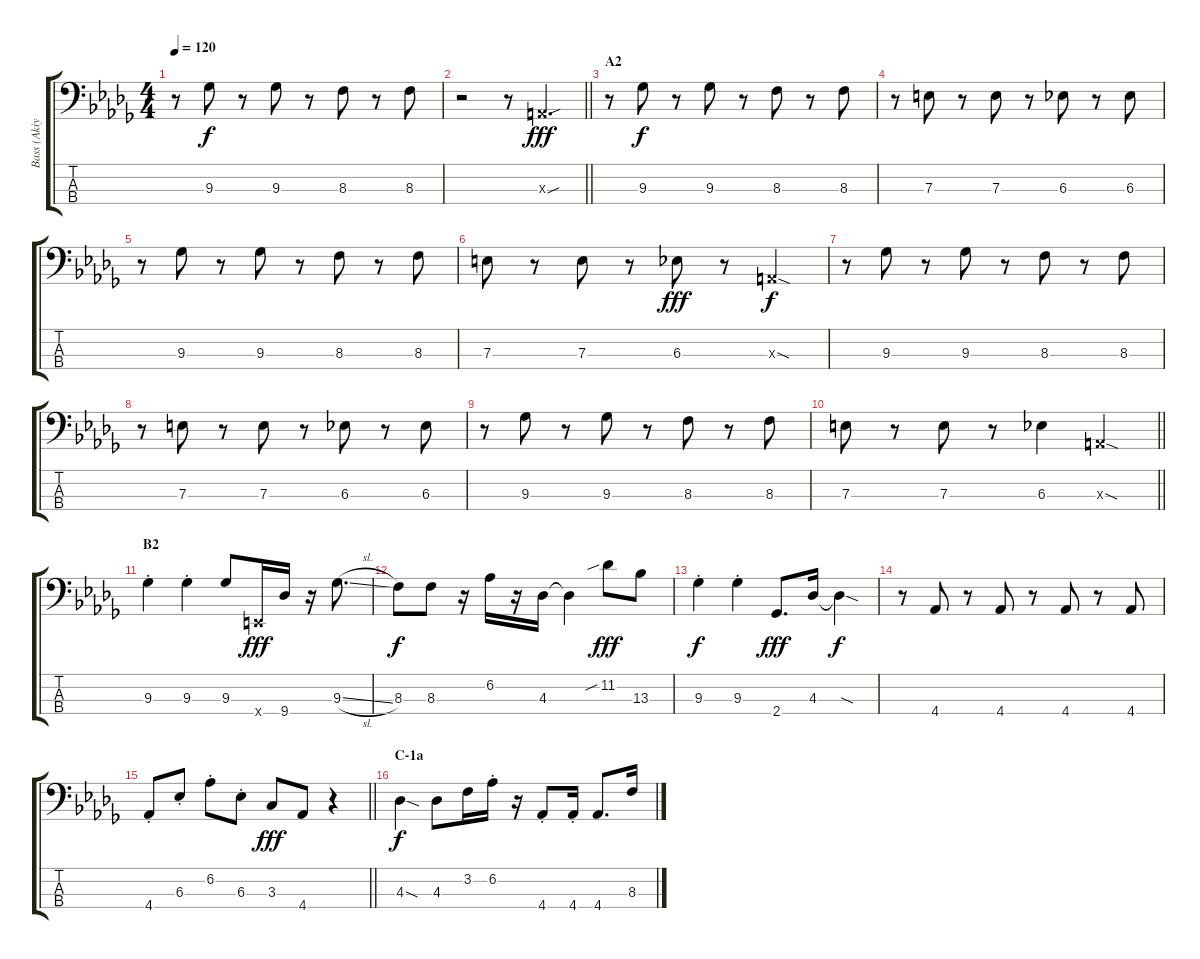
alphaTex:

\track ("Bass (Akiyama Mio)" "Bass (Akiy") {instrument electricbassfinger}
\staff {score tabs}
\tuning (G2 D2 A1 E1) {hide}
\ts (4 4)
\tempo 120
\clef f4
\ks db
r.8{dy f} 9.3.8 r.8 9.3.8 r.8 8.3.8 r.8 8.3.8 |
\barLineRight lightlight
r.2 r.8 0.3{sou x}.4{d dy fff} |
\section ("" "A2")
r.8 9.3.8{dy f} r.8 9.3.8 r.8 8.3.8 r.8 8.3.8 |
r.8 7.3.8 r.8 7.3.8 r.8 6.3.8 r.8 6.3.8 |
r.8 9.3.8 r.8 9.3.8 r.8 8.3.8 r.8 8.3.8 |
7.3.8 r.8 7.3.8 r.8 6.3.8{dy fff} r.8 0.3{sod x}.4{dy f} |
r.8 9.3.8 r.8 9.3.8 r.8 8.3.8 r.8 8.3.8 |
r.8 7.3.8 r.8 7.3.8 r.8 6.3.8 r.8 6.3.8 |
r.8 9.3.8 r.8 9.3.8 r.8 8.3.8 r.8 8.3.8 |
\barLineRight lightlight
7.3.8 r.8 7.3.8 r.8 6.3.4 0.3{sod x}.4 |
\section ("" "B2")
9.3{st}.4 9.3{st}.4 9.3.8 0.4{x}.16{dy fff} 9.4.16 r.16 9.3{sl}.8{d} |
8.3.8{dy f} 8.3.8 r.16 6.2.16 r.16 4.3.16 4.3{t}.4 11.2{sib}.8{dy fff} 13.3.8 |
9.3{st}.4{dy f} 9.3{st}.4 2.4.8{d dy fff} 4.3.16 4.3{sod t}.4{dy f} |
r.8 4.4.8 r.8 4.4.8 r.8 4.4.8 r.8 4.4.8 |
\barLineRight lightlight
4.4{st}.8 6.3{st}.8 6.2{st}.8 6.3{st}.8 3.3.8{dy fff} 4.4.8 r.4 |
\section ("" "C-1a")
4.3{sod}.4{dy f} 4.3.8 3.2.16 6.2{st}.16 r.16 4.4{st}.8 4.4{st}.16 4.4.8{d} 8.3.16
